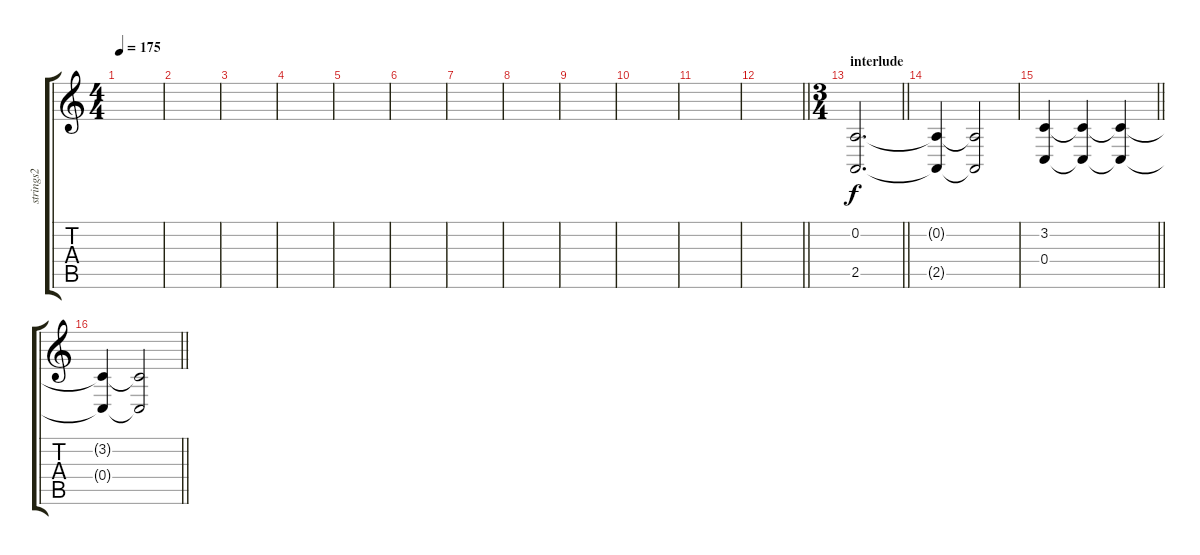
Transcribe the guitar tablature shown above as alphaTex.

\track ("strings2" "strings2") {instrument stringensemble1}
\staff {score tabs}
\tuning (D4 A3 F3 C3 G2 C2) {hide}
\ts (4 4)
\tempo 175
\clef g2
\ks c
|
|
|
|
|
|
|
|
|
|
|
\barLineRight lightlight
|
\ts (3 4)
\section ("" "interlude")
\barLineRight lightlight
(0.2 2.5).2{d instrument stringensemble1} |
(0.2{t} 2.5{t}).4 (0.2{t} 2.5{t}).2 |
\barLineRight lightlight
(3.2 0.4).4 (3.2{t} 0.4{t}).4 (3.2{t} 0.4{t}).4 |
\barLineRight lightlight
(3.2{t} 0.4{t}).4 (3.2{t} 0.4{t}).2
